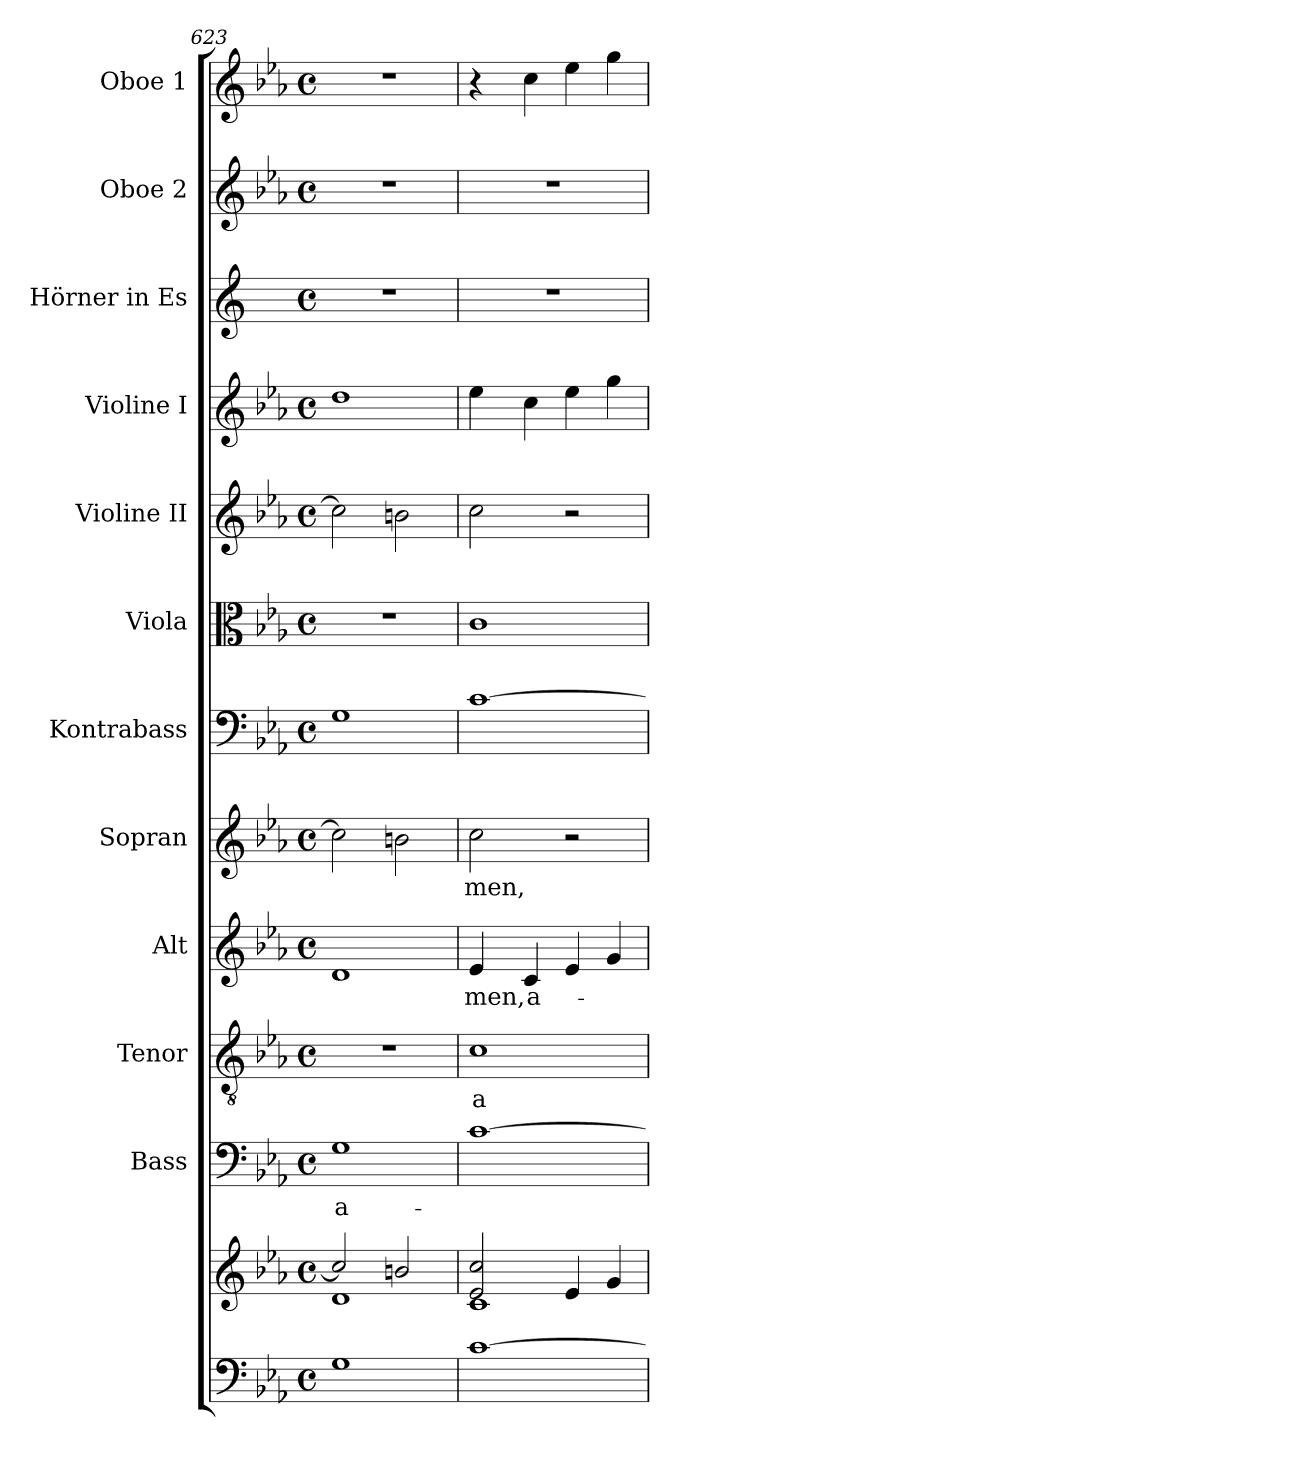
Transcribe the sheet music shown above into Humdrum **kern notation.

**kern	**kern	**kern	**text	**kern	**text	**kern	**text	**kern	**text	**kern	**kern	**kern	**kern	**kern	**kern	**kern
*part12	*part12	*part11	*part11	*part10	*part10	*part9	*part9	*part8	*part8	*part7	*part6	*part5	*part4	*part3	*part2	*part1
*staff13	*staff12	*staff11	*staff11	*staff10	*staff10	*staff9	*staff9	*staff8	*staff8	*staff7	*staff6	*staff5	*staff4	*staff3	*staff2	*staff1
*	*	*I"Bass	*	*I"Tenor	*	*I"Alt	*	*I"Sopran	*	*I"Kontrabass	*I"Viola	*I"Violine II	*I"Violine I	*I"Hörner in Es	*I"Oboe 2	*I"Oboe 1
*	*	*I'B.	*	*I'T.	*	*I'A.	*	*I'S.	*	*I'Kb.	*I'Vla.	*I'Vl. II	*I'Vl. I	*	*I'Ob. 2	*I'Ob. 1
*clefF4	*clefG2	*clefF4	*	*clefGv2	*	*clefG2	*	*clefG2	*	*clefF4	*clefC3	*clefG2	*clefG2	*clefG2	*clefG2	*clefG2
*	*	*	*	*	*	*	*	*	*	*ITrd7c12	*	*	*	*ITrd5c9	*	*
*k[b-e-a-]	*k[b-e-a-]	*k[b-e-a-]	*	*k[b-e-a-]	*	*k[b-e-a-]	*	*k[b-e-a-]	*	*k[b-e-a-]	*k[b-e-a-]	*k[b-e-a-]	*k[b-e-a-]	*k[b-e-a-]	*k[b-e-a-]	*k[b-e-a-]
*E-:	*E-:	*E-:	*	*E-:	*	*E-:	*	*E-:	*	*E-:	*E-:	*E-:	*E-:	*E-:	*E-:	*E-:
*M4/4	*M4/4	*M4/4	*	*M4/4	*	*M4/4	*	*M4/4	*	*M4/4	*M4/4	*M4/4	*M4/4	*M4/4	*M4/4	*M4/4
*met(c)	*met(c)	*met(c)	*	*met(c)	*	*met(c)	*	*met(c)	*	*met(c)	*met(c)	*met(c)	*met(c)	*met(c)	*met(c)	*met(c)
=623	=623	=623	=623	=623	=623	=623	=623	=623	=623	=623	=623	=623	=623	=623	=623	=623
*	*^	*	*	*	*	*	*	*	*	*	*	*	*	*	*	*
!	!	!	!	!LO:LY:b	!	!	!	!	!	!	!	!	!	!	!	!	!
1G	2cc/]	1d	1G	a-	1r	.	1d	.	2cc\]	.	1GG	1r	2cc\]	1dd	1r	1r	1r
.	2bn/	.	.	.	.	.	.	.	2bn\	.	.	.	2bn\	.	.	.	.
=624	=624	=624	=624	=624	=624	=624	=624	=624	=624	=624	=624	=624	=624	=624	=624	=624	=624
!	!	!	!	!	!	!LO:LY:b	!	!LO:LY:b	!	!LO:LY:b	!	!	!	!	!	!	!
[1c	2e-/ 2cc/	1c	[1c	.	1c	a-	4e-/	-men,	2cc\	-men,	[1C	1c	2cc\	4ee-\	1r	1r	4r
!	!	!	!	!	!	!	!	!LO:LY:b	!	!	!	!	!	!	!	!	!
.	.	.	.	.	.	.	4c/	a-	.	.	.	.	.	4cc\	.	.	4cc\
.	4e-/	.	.	.	.	.	4e-/	.	2r	.	.	.	2r	4ee-\	.	.	4ee-\
.	4g/	.	.	.	.	.	4g/	.	.	.	.	.	.	4gg\	.	.	4gg\
*	*v	*v	*	*	*	*	*	*	*	*	*	*	*	*	*	*	*
=	=	=	=	=	=	=	=	=	=	=	=	=	=	=	=	=
*-	*-	*-	*-	*-	*-	*-	*-	*-	*-	*-	*-	*-	*-	*-	*-	*-
